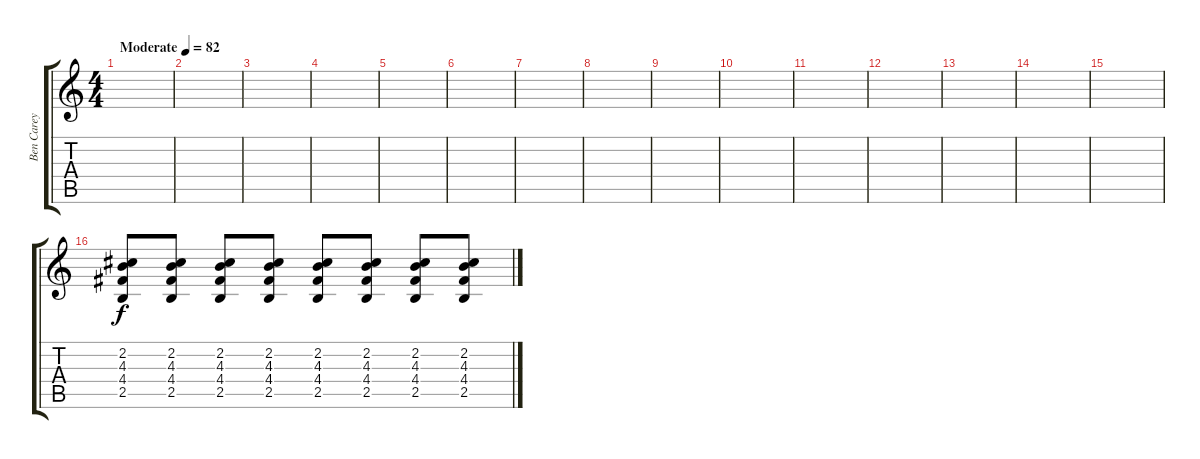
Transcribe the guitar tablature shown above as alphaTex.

\track ("Ben Carey [Guitar]" "Ben Carey ") {instrument acousticguitarsteel}
\staff {score tabs}
\tuning (E4 B3 G3 D3 A2 E2) {hide}
\ts (4 4)
\tempo (82 "Moderate")
\clef g2
\ks c
|
|
|
|
|
|
|
|
|
|
|
|
|
|
|
(2.2 4.3 4.4 2.5).8{volume 8} (2.2 4.3 4.4 2.5).8 (2.2 4.3 4.4 2.5).8 (2.2 4.3 4.4 2.5).8 (2.2 4.3 4.4 2.5).8 (2.2 4.3 4.4 2.5).8 (2.2 4.3 4.4 2.5).8 (2.2 4.3 4.4 2.5).8
